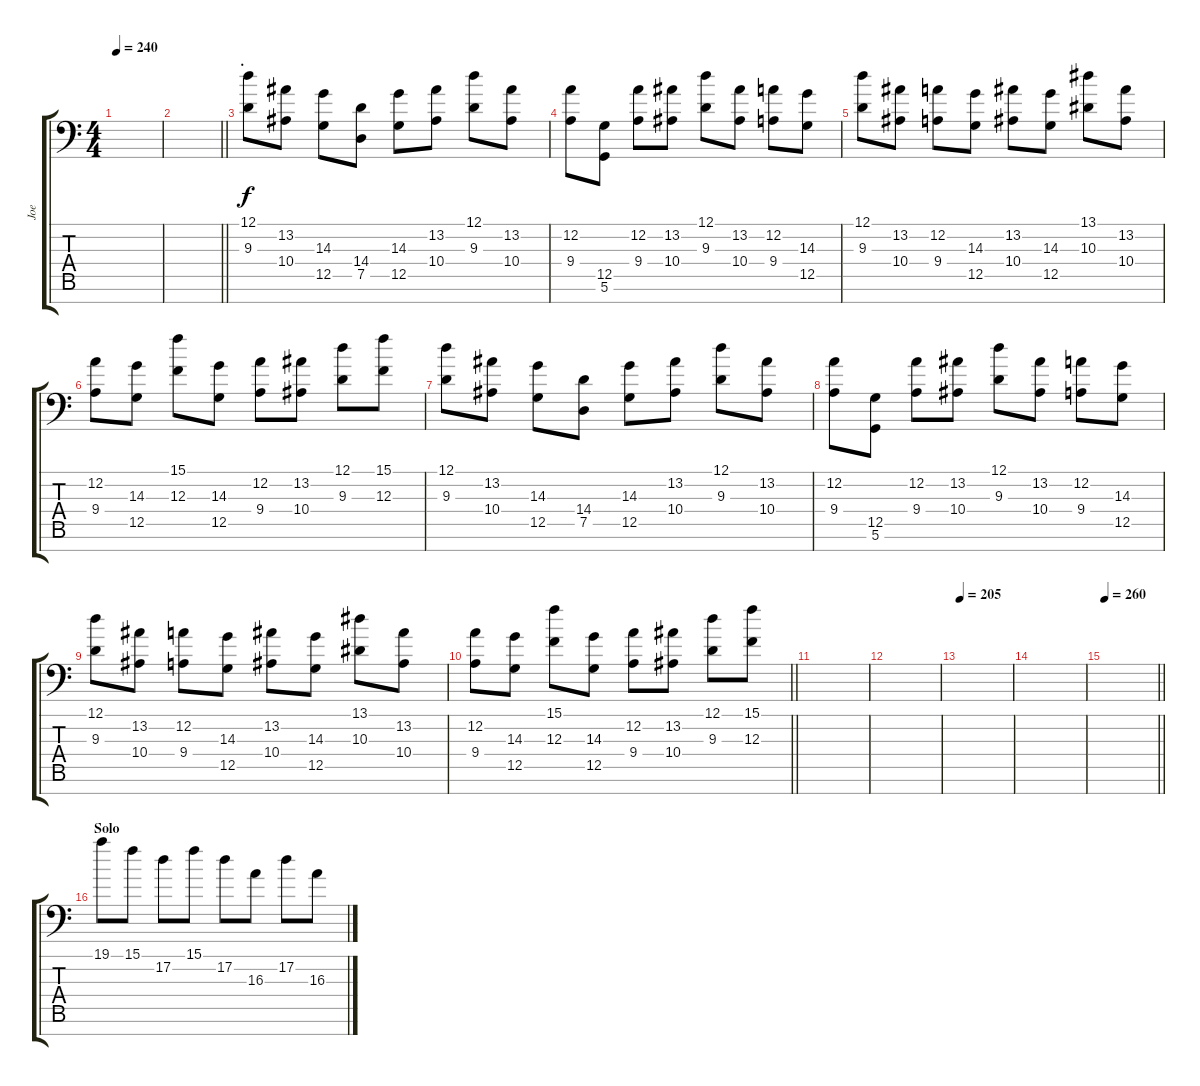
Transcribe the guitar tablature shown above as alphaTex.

\track ("Joe" "Joe") {instrument lead2sawtooth}
\staff {score tabs}
\tuning (D4 A3 F3 C3 G2 D2 G1) {hide}
\ts (4 4)
\tempo 240
\clef f4
\ks c
|
\barLineRight lightlight
|
\section ("" ".")
(12.1 9.3).8 (13.2 10.4).8 (14.3 12.5).8 (14.4 7.5).8 (14.3 12.5).8 (13.2 10.4).8 (12.1 9.3).8 (13.2 10.4).8 |
(12.2 9.4).8 (12.5 5.6).8 (12.2 9.4).8 (13.2 10.4).8 (12.1 9.3).8 (13.2 10.4).8 (12.2 9.4).8 (14.3 12.5).8 |
(12.1 9.3).8 (13.2 10.4).8 (12.2 9.4).8 (14.3 12.5).8 (13.2 10.4).8 (14.3 12.5).8 (13.1 10.3).8 (13.2 10.4).8 |
(12.2 9.4).8 (14.3 12.5).8 (15.1 12.3).8 (14.3 12.5).8 (12.2 9.4).8 (13.2 10.4).8 (12.1 9.3).8 (15.1 12.3).8 |
(12.1 9.3).8 (13.2 10.4).8 (14.3 12.5).8 (14.4 7.5).8 (14.3 12.5).8 (13.2 10.4).8 (12.1 9.3).8 (13.2 10.4).8 |
(12.2 9.4).8 (12.5 5.6).8 (12.2 9.4).8 (13.2 10.4).8 (12.1 9.3).8 (13.2 10.4).8 (12.2 9.4).8 (14.3 12.5).8 |
(12.1 9.3).8 (13.2 10.4).8 (12.2 9.4).8 (14.3 12.5).8 (13.2 10.4).8 (14.3 12.5).8 (13.1 10.3).8 (13.2 10.4).8 |
\barLineRight lightlight
(12.2 9.4).8 (14.3 12.5).8 (15.1 12.3).8 (14.3 12.5).8 (12.2 9.4).8 (13.2 10.4).8 (12.1 9.3).8 (15.1 12.3).8 |
|
|
\tempo 205
|
|
\tempo 260
\barLineRight lightlight
|
\section ("" "Solo")
19.1.8{instrument fx1rain} 15.1.8 17.2.8 15.1.8 17.2.8 16.3.8 17.2.8 16.3.8
